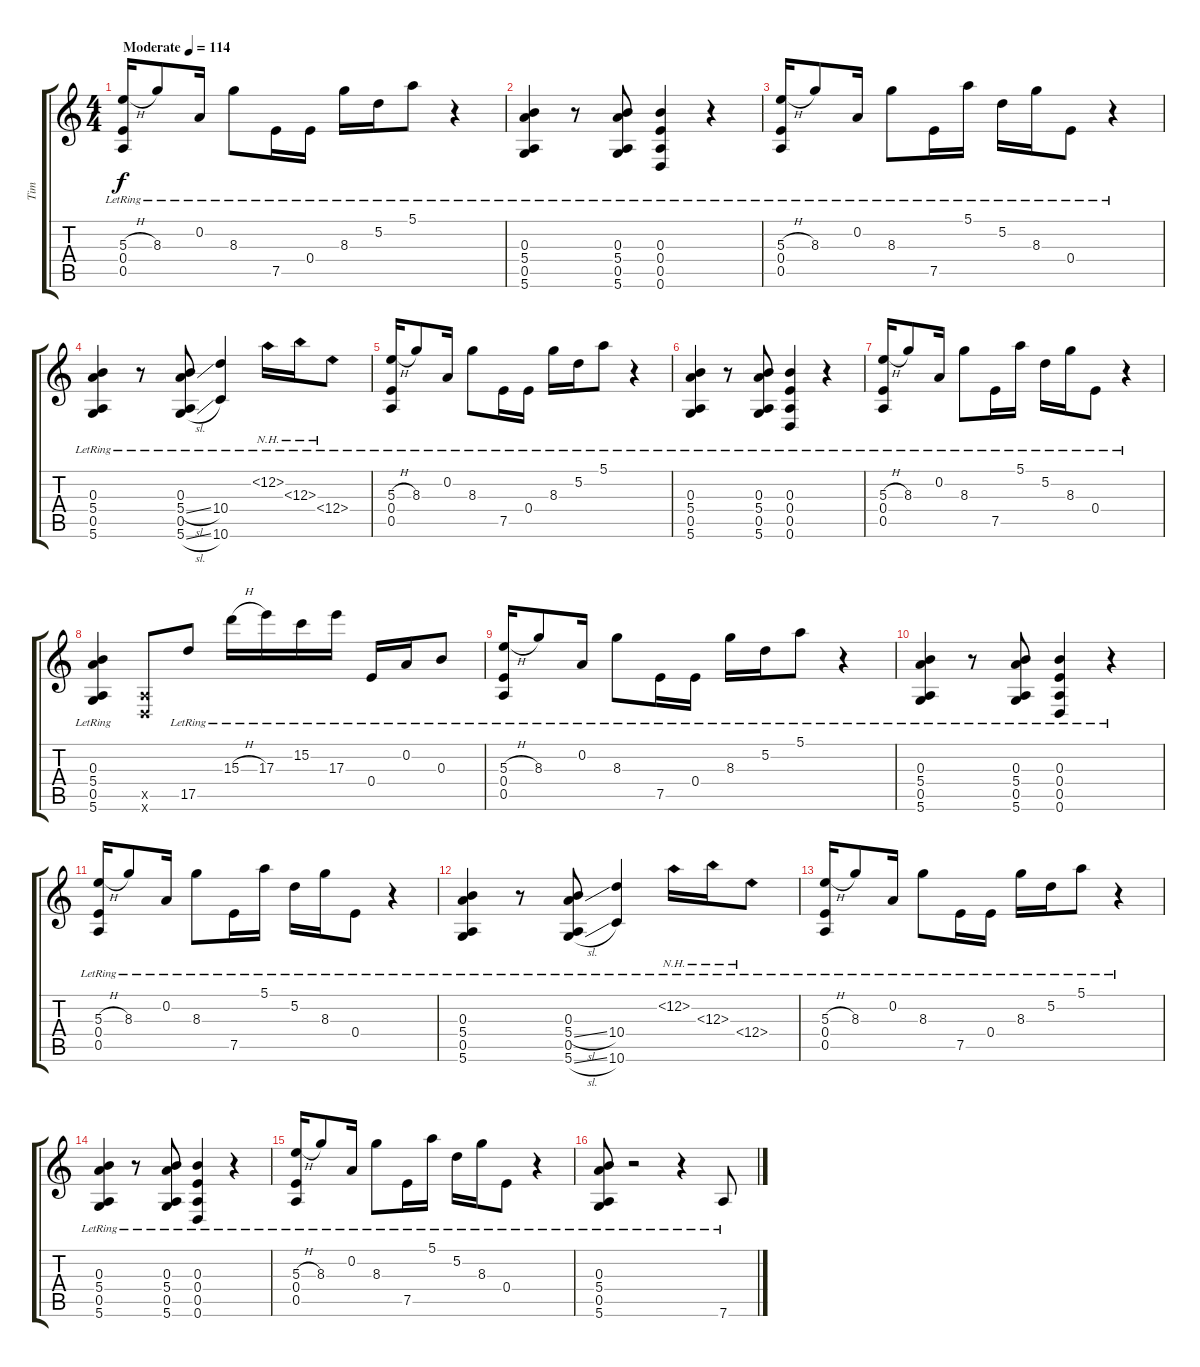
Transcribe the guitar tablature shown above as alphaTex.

\track ("Tim" "Tim") {instrument electricguitarclean}
\staff {score tabs}
\tuning (E4 A3 B3 E3 A2 D2) {hide}
\ts (4 4)
\tempo (114 "Moderate")
\clef g2
\ks c
(5.3{h lr} 0.4{lr} 0.5{lr}).16{dy f instrument electricguitarclean} 8.3{lr}.8 0.2{lr}.16 8.3{lr}.8 7.5{lr}.16 0.4{lr}.16 8.3{lr}.16 5.2{lr}.16 5.1{lr}.8 r.4 |
(0.3{lr} 5.4{lr} 0.5{lr} 5.6{lr}).4 r.8 (0.3{lr} 5.4{lr} 0.5{lr} 5.6{lr}).8 (0.3{lr} 0.4{lr} 0.5{lr} 0.6{lr}).4 r.4 |
(5.3{h lr} 0.4{lr} 0.5{lr}).16 8.3{lr}.8 0.2{lr}.16 8.3{lr}.8 7.5{lr}.16 5.1{lr}.16 5.2{lr}.16 8.3{lr}.16 0.4{lr}.8 r.4 |
(0.3{lr} 5.4{lr} 0.5{lr} 5.6{lr}).4 r.8 (0.3{lr} 5.4{sl lr} 0.5{lr} 5.6{sl lr}).8 (10.4{lr} 10.6{lr}).4 12.2{nh lr}.16 12.3{nh lr}.16 12.4{nh lr}.8 |
(5.3{h lr} 0.4{lr} 0.5{lr}).16 8.3{lr}.8 0.2{lr}.16 8.3{lr}.8 7.5{lr}.16 0.4{lr}.16 8.3{lr}.16 5.2{lr}.16 5.1{lr}.8 r.4 |
(0.3{lr} 5.4{lr} 0.5{lr} 5.6{lr}).4 r.8 (0.3{lr} 5.4{lr} 0.5{lr} 5.6{lr}).8 (0.3{lr} 0.4{lr} 0.5{lr} 0.6{lr}).4 r.4 |
(5.3{h lr} 0.4{lr} 0.5{lr}).16 8.3{lr}.8 0.2{lr}.16 8.3{lr}.8 7.5{lr}.16 5.1{lr}.16 5.2{lr}.16 8.3{lr}.16 0.4{lr}.8 r.4 |
(0.3{lr} 5.4{lr} 0.5{lr} 5.6{lr}).4 (0.5{x} 0.6{x}).8 17.5{lr}.8 15.3{h lr}.16 17.3{lr}.16 15.2{lr}.16 17.3{lr}.16 0.4{lr}.16 0.2{lr}.16 0.3{lr}.8 |
(5.3{h lr} 0.4{lr} 0.5{lr}).16 8.3{lr}.8 0.2{lr}.16 8.3{lr}.8 7.5{lr}.16 0.4{lr}.16 8.3{lr}.16 5.2{lr}.16 5.1{lr}.8 r.4 |
(0.3{lr} 5.4{lr} 0.5{lr} 5.6{lr}).4 r.8 (0.3{lr} 5.4{lr} 0.5{lr} 5.6{lr}).8 (0.3{lr} 0.4{lr} 0.5{lr} 0.6{lr}).4 r.4 |
(5.3{h lr} 0.4{lr} 0.5{lr}).16 8.3{lr}.8 0.2{lr}.16 8.3{lr}.8 7.5{lr}.16 5.1{lr}.16 5.2{lr}.16 8.3{lr}.16 0.4{lr}.8 r.4 |
(0.3{lr} 5.4{lr} 0.5{lr} 5.6{lr}).4 r.8 (0.3{lr} 5.4{sl lr} 0.5{lr} 5.6{sl lr}).8 (10.4{lr} 10.6{lr}).4 12.2{nh lr}.16 12.3{nh lr}.16 12.4{nh lr}.8 |
(5.3{h lr} 0.4{lr} 0.5{lr}).16 8.3{lr}.8 0.2{lr}.16 8.3{lr}.8 7.5{lr}.16 0.4{lr}.16 8.3{lr}.16 5.2{lr}.16 5.1{lr}.8 r.4 |
(0.3{lr} 5.4{lr} 0.5{lr} 5.6{lr}).4 r.8 (0.3{lr} 5.4{lr} 0.5{lr} 5.6{lr}).8 (0.3{lr} 0.4{lr} 0.5{lr} 0.6{lr}).4 r.4 |
(5.3{h lr} 0.4{lr} 0.5{lr}).16 8.3{lr}.8 0.2{lr}.16 8.3{lr}.8 7.5{lr}.16 5.1{lr}.16 5.2{lr}.16 8.3{lr}.16 0.4{lr}.8 r.4 |
(0.3{lr} 5.4{lr} 0.5{lr} 5.6{lr}).8 r.2 r.4 7.6{lr}.8
